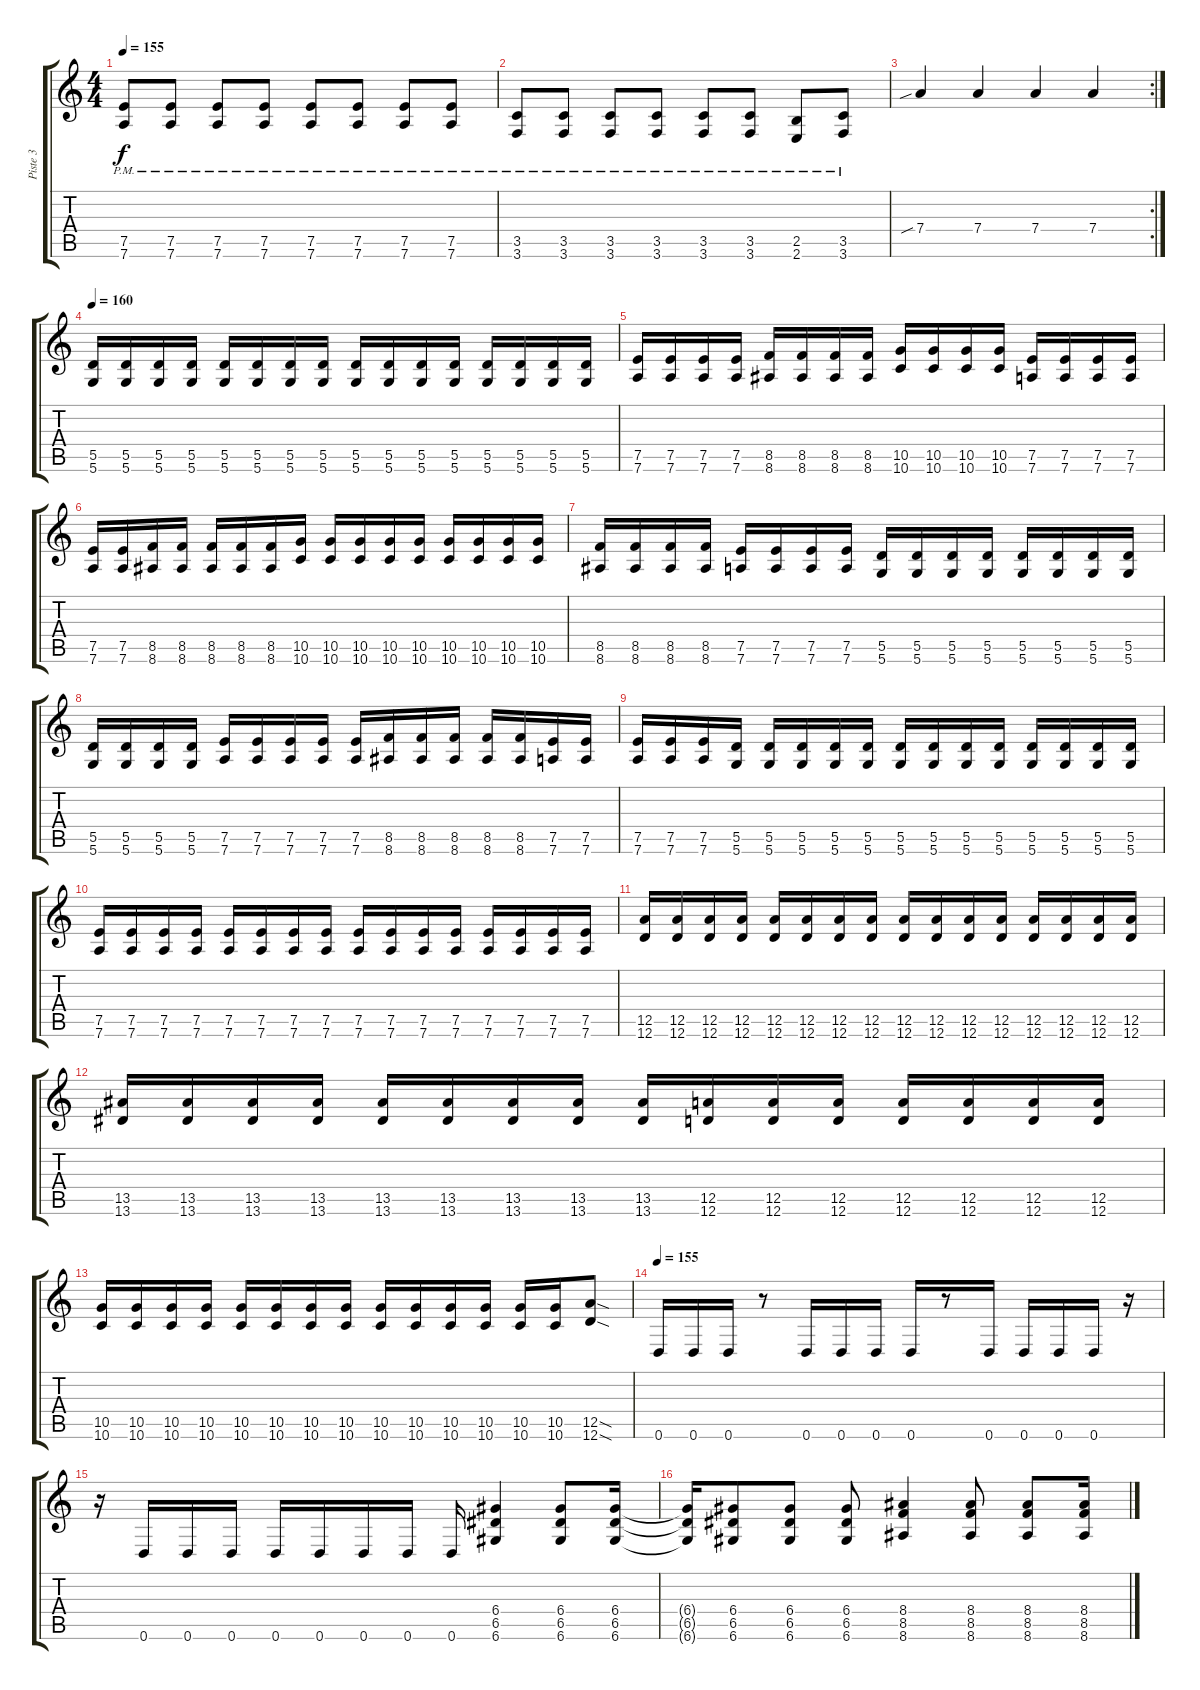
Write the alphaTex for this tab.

\track ("Piste 3" "Piste 3") {instrument distortionguitar}
\staff {score tabs}
\tuning (E4 B3 G3 D3 A2 D2) {hide}
\ts (4 4)
\tempo 155
\clef g2
\ks c
(7.5{pm} 7.6{pm}).8{dy f} (7.5{pm} 7.6{pm}).8 (7.5{pm} 7.6{pm}).8 (7.5{pm} 7.6{pm}).8 (7.5{pm} 7.6{pm}).8 (7.5{pm} 7.6{pm}).8 (7.5{pm} 7.6{pm}).8 (7.5{pm} 7.6{pm}).8 |
(3.5{pm} 3.6{pm}).8 (3.5{pm} 3.6{pm}).8 (3.5{pm} 3.6{pm}).8 (3.5{pm} 3.6{pm}).8 (3.5{pm} 3.6{pm}).8 (3.5{pm} 3.6{pm}).8 (2.5{pm} 2.6{pm}).8 (3.5{pm} 3.6{pm}).8 |
\rc 2
7.4{sib}.4 7.4.4 7.4.4 7.4.4 |
\tempo 160
(5.5 5.6).16 (5.5 5.6).16 (5.5 5.6).16 (5.5 5.6).16 (5.5 5.6).16 (5.5 5.6).16 (5.5 5.6).16 (5.5 5.6).16 (5.5 5.6).16 (5.5 5.6).16 (5.5 5.6).16 (5.5 5.6).16 (5.5 5.6).16 (5.5 5.6).16 (5.5 5.6).16 (5.5 5.6).16 |
(7.5 7.6).16 (7.5 7.6).16 (7.5 7.6).16 (7.5 7.6).16 (8.5 8.6).16 (8.5 8.6).16 (8.5 8.6).16 (8.5 8.6).16 (10.5 10.6).16 (10.5 10.6).16 (10.5 10.6).16 (10.5 10.6).16 (7.5 7.6).16 (7.5 7.6).16 (7.5 7.6).16 (7.5 7.6).16 |
(7.5 7.6).16 (7.5 7.6).16 (8.5 8.6).16 (8.5 8.6).16 (8.5 8.6).16 (8.5 8.6).16 (8.5 8.6).16 (10.5 10.6).16 (10.5 10.6).16 (10.5 10.6).16 (10.5 10.6).16 (10.5 10.6).16 (10.5 10.6).16 (10.5 10.6).16 (10.5 10.6).16 (10.5 10.6).16 |
(8.5 8.6).16 (8.5 8.6).16 (8.5 8.6).16 (8.5 8.6).16 (7.5 7.6).16 (7.5 7.6).16 (7.5 7.6).16 (7.5 7.6).16 (5.5 5.6).16 (5.5 5.6).16 (5.5 5.6).16 (5.5 5.6).16 (5.5 5.6).16 (5.5 5.6).16 (5.5 5.6).16 (5.5 5.6).16 |
(5.5 5.6).16 (5.5 5.6).16 (5.5 5.6).16 (5.5 5.6).16 (7.5 7.6).16 (7.5 7.6).16 (7.5 7.6).16 (7.5 7.6).16 (7.5 7.6).16 (8.5 8.6).16 (8.5 8.6).16 (8.5 8.6).16 (8.5 8.6).16 (8.5 8.6).16 (7.5 7.6).16 (7.5 7.6).16 |
(7.5 7.6).16 (7.5 7.6).16 (7.5 7.6).16 (5.5 5.6).16 (5.5 5.6).16 (5.5 5.6).16 (5.5 5.6).16 (5.5 5.6).16 (5.5 5.6).16 (5.5 5.6).16 (5.5 5.6).16 (5.5 5.6).16 (5.5 5.6).16 (5.5 5.6).16 (5.5 5.6).16 (5.5 5.6).16 |
(7.5 7.6).16 (7.5 7.6).16 (7.5 7.6).16 (7.5 7.6).16 (7.5 7.6).16 (7.5 7.6).16 (7.5 7.6).16 (7.5 7.6).16 (7.5 7.6).16 (7.5 7.6).16 (7.5 7.6).16 (7.5 7.6).16 (7.5 7.6).16 (7.5 7.6).16 (7.5 7.6).16 (7.5 7.6).16 |
(12.5 12.6).16 (12.5 12.6).16 (12.5 12.6).16 (12.5 12.6).16 (12.5 12.6).16 (12.5 12.6).16 (12.5 12.6).16 (12.5 12.6).16 (12.5 12.6).16 (12.5 12.6).16 (12.5 12.6).16 (12.5 12.6).16 (12.5 12.6).16 (12.5 12.6).16 (12.5 12.6).16 (12.5 12.6).16 |
(13.5 13.6).16 (13.5 13.6).16 (13.5 13.6).16 (13.5 13.6).16 (13.5 13.6).16 (13.5 13.6).16 (13.5 13.6).16 (13.5 13.6).16 (13.5 13.6).16 (12.5 12.6).16 (12.5 12.6).16 (12.5 12.6).16 (12.5 12.6).16 (12.5 12.6).16 (12.5 12.6).16 (12.5 12.6).16 |
(10.5 10.6).16 (10.5 10.6).16 (10.5 10.6).16 (10.5 10.6).16 (10.5 10.6).16 (10.5 10.6).16 (10.5 10.6).16 (10.5 10.6).16 (10.5 10.6).16 (10.5 10.6).16 (10.5 10.6).16 (10.5 10.6).16 (10.5 10.6).16 (10.5 10.6).16 (12.5{sod} 12.6{sod}).8 |
\tempo 155
0.6.16 0.6.16 0.6.16 r.8 0.6.16 0.6.16 0.6.16 0.6.16 r.8 0.6.16 0.6.16 0.6.16 0.6.16 r.16 |
r.16 0.6.16 0.6.16 0.6.16 0.6.16 0.6.16 0.6.16 0.6.16 0.6.16 (6.4 6.5 6.6).4 (6.4 6.5 6.6).8 (6.4 6.5 6.6).16 |
(6.4{t} 6.5{t} 6.6{t}).16 (6.4 6.5 6.6).8 (6.4 6.5 6.6).8 (6.4 6.5 6.6).8 (8.4 8.5 8.6).4 (8.4 8.5 8.6).8 (8.4 8.5 8.6).8 (8.4 8.5 8.6).16
